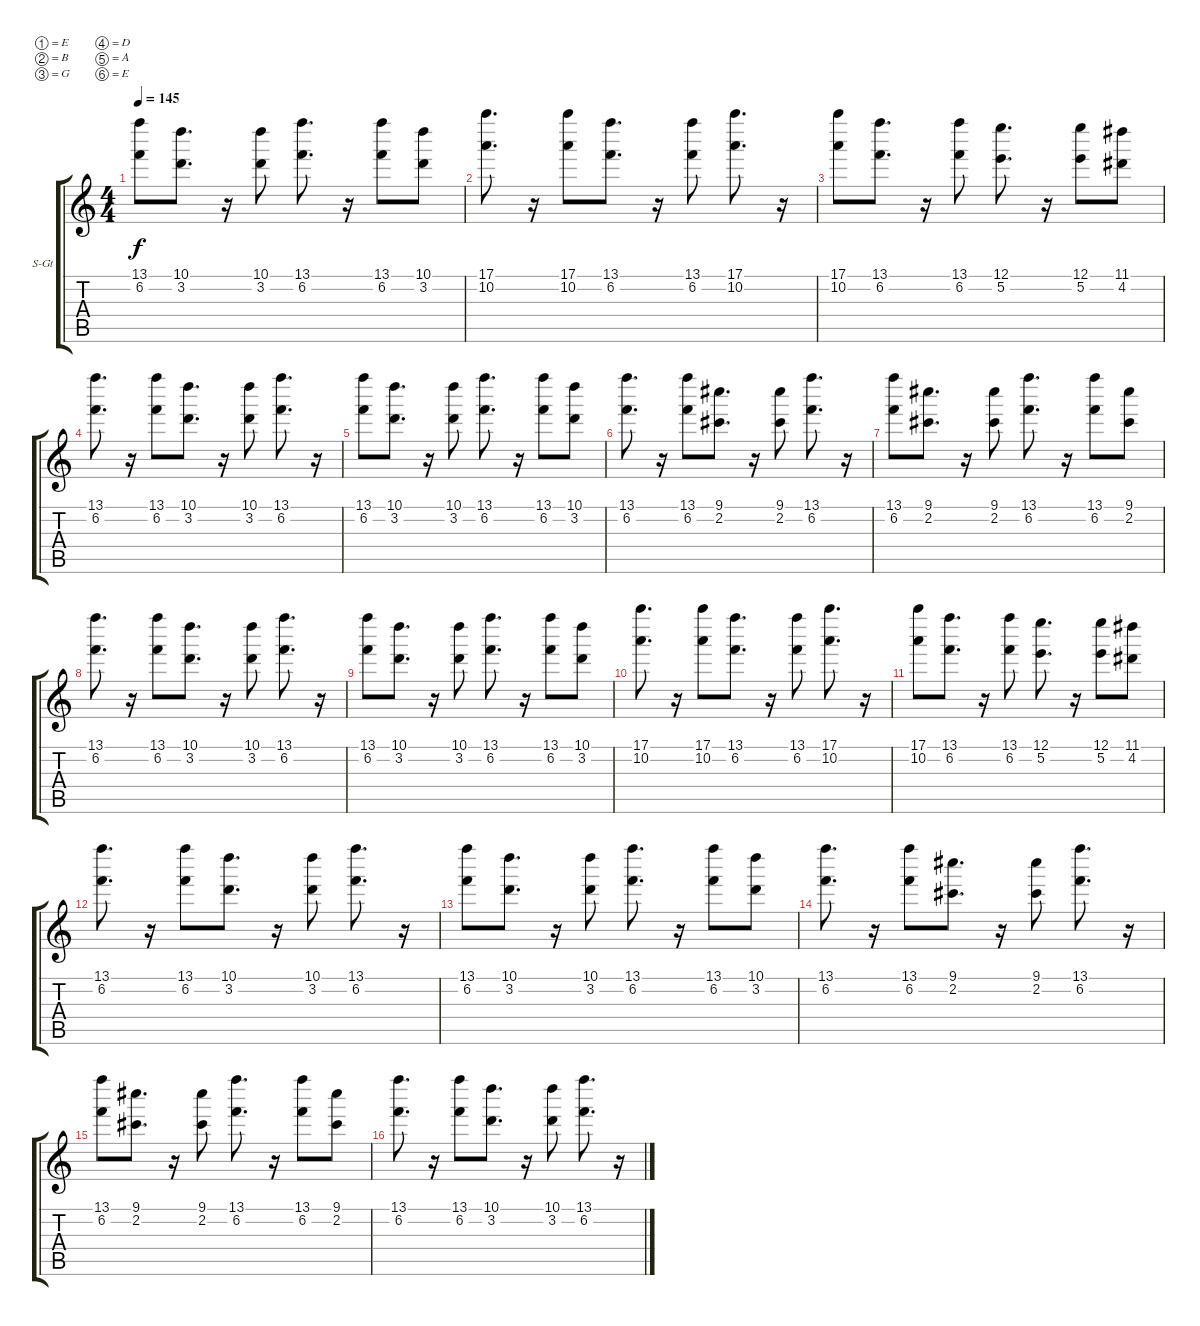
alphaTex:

\bracketExtendMode groupsimilarinstruments
\firstSystemTrackNameOrientation horizontal
\otherSystemsTrackNameOrientation horizontal
\track ("Lecter (KeybRight)" "S-Gt") {instrument stringensemble1}
\staff {score tabs}
\tuning (E5 B4 G4 D4 A3 E3)
\displaytranspose 12
\ts (4 4)
\tempo 145
\clef g2
\ks c
(13.1 6.2).8{dy f} (10.1 3.2).8{d} r.16 (10.1 3.2).8 (13.1 6.2).8{d} r.16 (13.1 6.2).8 (10.1 3.2).8 |
(17.1 10.2).8{d} r.16 (17.1 10.2).8 (13.1 6.2).8{d} r.16 (13.1 6.2).8 (17.1 10.2).8{d} r.16 |
(17.1 10.2).8 (13.1 6.2).8{d} r.16 (13.1 6.2).8 (12.1 5.2).8{d} r.16 (12.1 5.2).8 (11.1 4.2).8 |
(13.1 6.2).8{d} r.16 (13.1 6.2).8 (10.1 3.2).8{d} r.16 (10.1 3.2).8 (13.1 6.2).8{d} r.16 |
(13.1 6.2).8 (10.1 3.2).8{d} r.16 (10.1 3.2).8 (13.1 6.2).8{d} r.16 (13.1 6.2).8 (10.1 3.2).8 |
(13.1 6.2).8{d} r.16 (13.1 6.2).8 (9.1 2.2).8{d} r.16 (9.1 2.2).8 (13.1 6.2).8{d} r.16 |
(13.1 6.2).8 (9.1 2.2).8{d} r.16 (9.1 2.2).8 (13.1 6.2).8{d} r.16 (13.1 6.2).8 (9.1 2.2).8 |
(13.1 6.2).8{d} r.16 (13.1 6.2).8 (10.1 3.2).8{d} r.16 (10.1 3.2).8 (13.1 6.2).8{d} r.16 |
(13.1 6.2).8 (10.1 3.2).8{d} r.16 (10.1 3.2).8 (13.1 6.2).8{d} r.16 (13.1 6.2).8 (10.1 3.2).8 |
(17.1 10.2).8{d} r.16 (17.1 10.2).8 (13.1 6.2).8{d} r.16 (13.1 6.2).8 (17.1 10.2).8{d} r.16 |
(17.1 10.2).8 (13.1 6.2).8{d} r.16 (13.1 6.2).8 (12.1 5.2).8{d} r.16 (12.1 5.2).8 (11.1 4.2).8 |
(13.1 6.2).8{d} r.16 (13.1 6.2).8 (10.1 3.2).8{d} r.16 (10.1 3.2).8 (13.1 6.2).8{d} r.16 |
(13.1 6.2).8 (10.1 3.2).8{d} r.16 (10.1 3.2).8 (13.1 6.2).8{d} r.16 (13.1 6.2).8 (10.1 3.2).8 |
(13.1 6.2).8{d} r.16 (13.1 6.2).8 (9.1 2.2).8{d} r.16 (9.1 2.2).8 (13.1 6.2).8{d} r.16 |
(13.1 6.2).8 (9.1 2.2).8{d} r.16 (9.1 2.2).8 (13.1 6.2).8{d} r.16 (13.1 6.2).8 (9.1 2.2).8 |
(13.1 6.2).8{d} r.16 (13.1 6.2).8 (10.1 3.2).8{d} r.16 (10.1 3.2).8 (13.1 6.2).8{d} r.16
